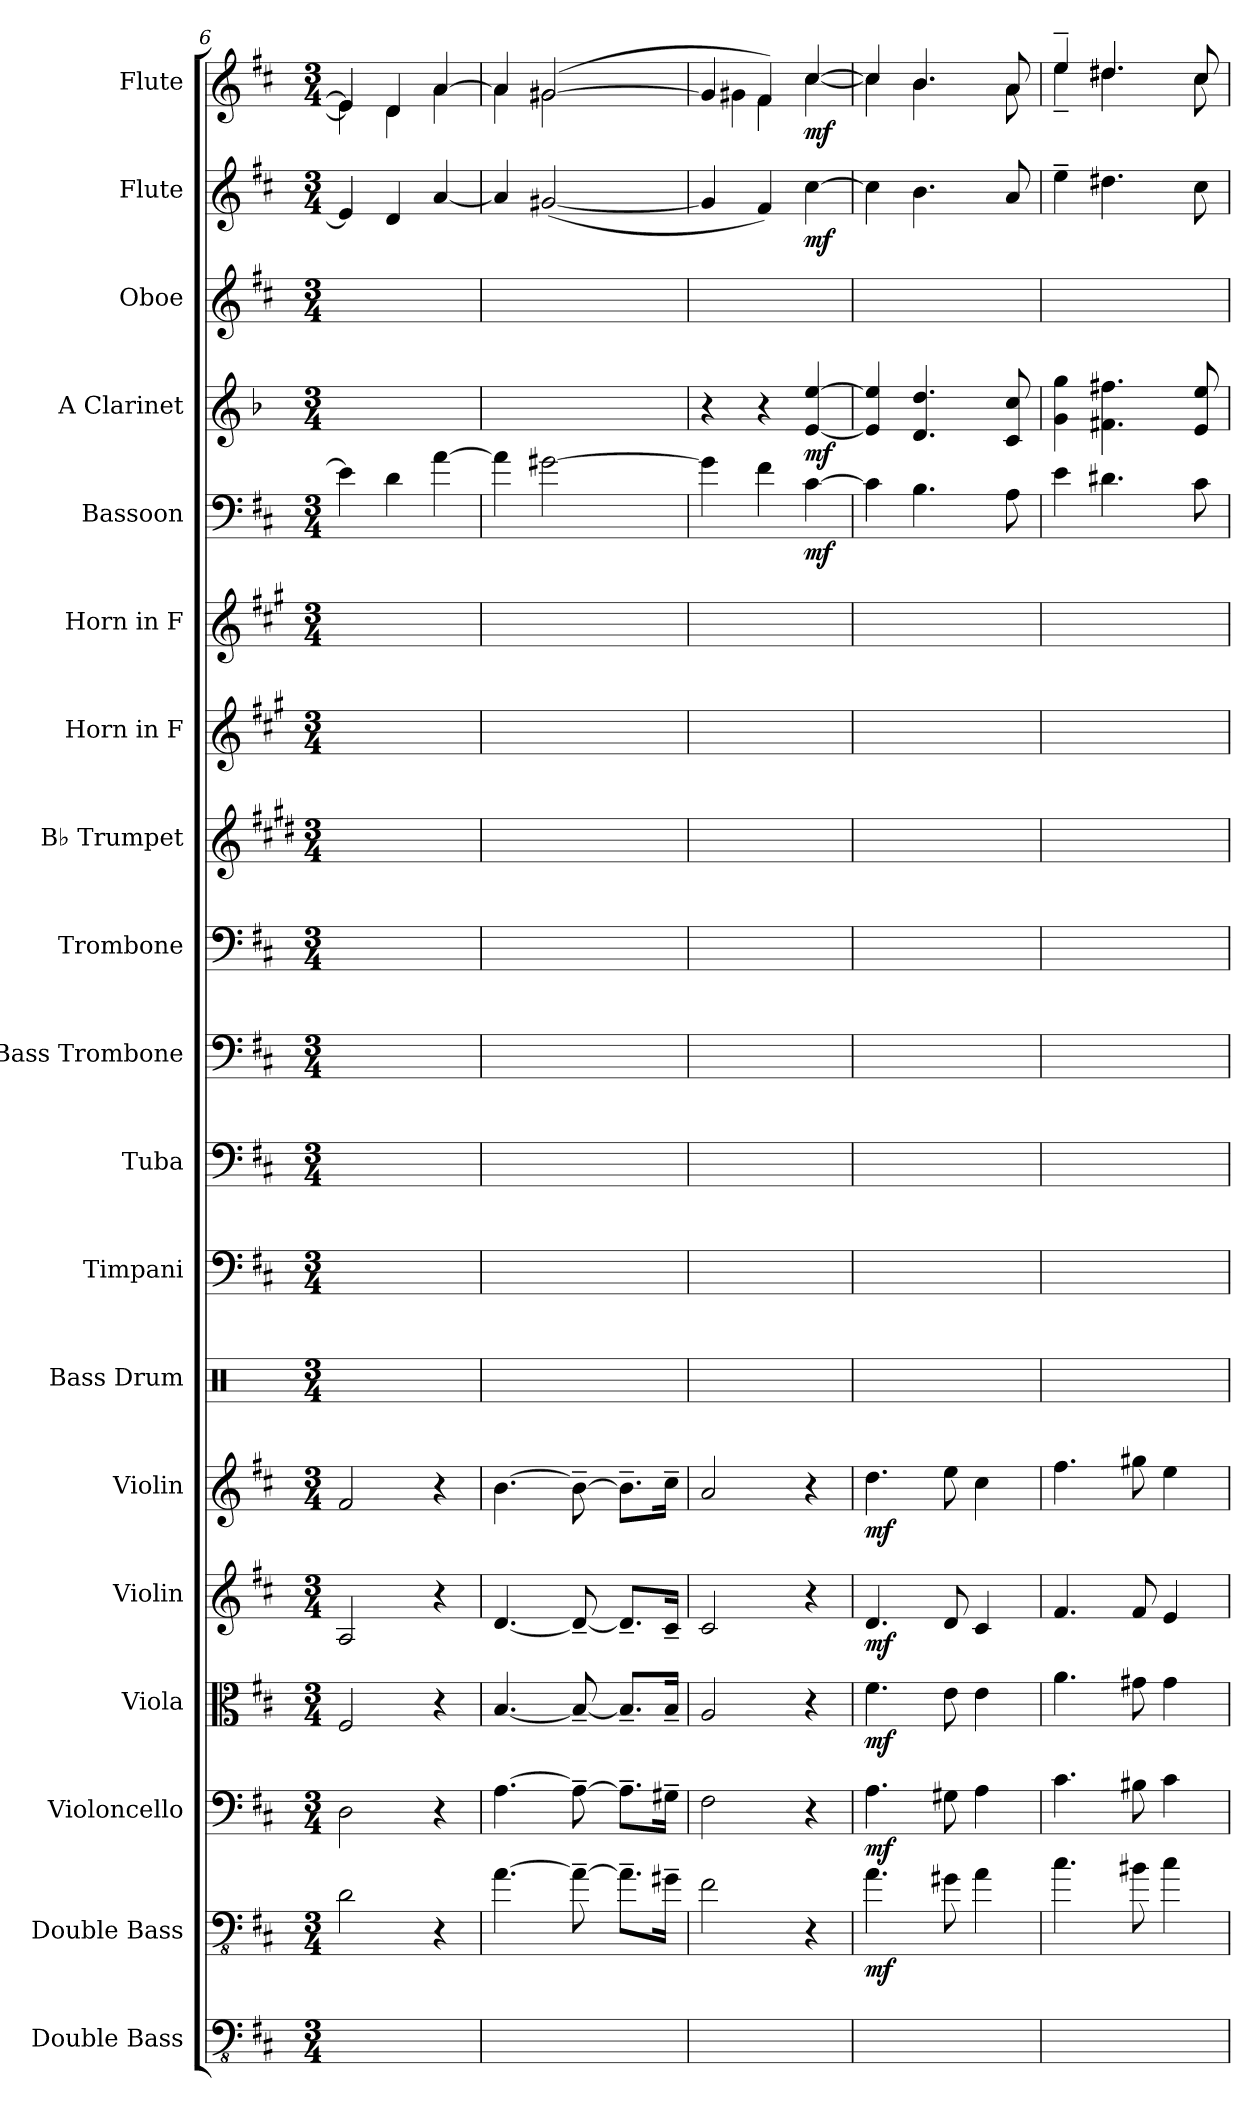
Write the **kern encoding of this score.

**kern	**kern	**dynam	**kern	**dynam	**kern	**dynam	**kern	**dynam	**kern	**dynam	**kern	**kern	**kern	**kern	**kern	**kern	**kern	**kern	**kern	**dynam	**kern	**dynam	**kern	**kern	**dynam	**kern	**dynam
*part19	*part18	*part18	*part17	*part17	*part16	*part16	*part15	*part15	*part14	*part14	*part13	*part12	*part11	*part10	*part9	*part8	*part7	*part6	*part5	*part5	*part4	*part4	*part3	*part2	*part2	*part1	*part1
*staff19	*staff18	*staff18	*staff17	*staff17	*staff16	*staff16	*staff15	*staff15	*staff14	*staff14	*staff13	*staff12	*staff11	*staff10	*staff9	*staff8	*staff7	*staff6	*staff5	*staff5	*staff4	*staff4	*staff3	*staff2	*staff2	*staff1	*staff1
*I"Double Bass	*I"Double Bass	*	*I"Violoncello	*	*I"Viola	*	*I"Violin	*	*I"Violin	*	*I"Bass Drum	*I"Timpani	*I"Tuba	*I"Bass Trombone	*I"Trombone	*I"B♭ Trumpet	*I"Horn in F	*I"Horn in F	*I"Bassoon	*	*I"A Clarinet	*	*I"Oboe	*I"Flute	*	*I"Flute	*
*I'Db.	*I'Db.	*	*I'Vlc.	*	*I'Vla.	*	*I'Vln.	*	*I'Vln.	*	*I'B. Dr.	*I'Timp.	*I'Tba.	*I'B. Trb.	*I'Trb.	*I'B♭ Tpt.	*	*	*I'Bsn.	*	*I'A Cl.	*	*I'Ob.	*I'Fl.	*	*I'Fl.	*
*clefFv4	*clefFv4	*	*clefF4	*	*clefC3	*	*clefG2	*	*clefG2	*	*clefX	*clefF4	*clefF4	*clefF4	*clefF4	*clefG2	*clefG2	*clefG2	*clefF4	*	*clefG2	*	*clefG2	*clefG2	*	*clefG2	*
*ITrd7c12	*ITrd7c12	*	*	*	*	*	*	*	*	*	*	*	*	*	*	*ITrd1c2	*ITrd4c7	*ITrd4c7	*	*	*ITrd2c3	*	*	*	*	*	*
*k[f#c#]	*k[f#c#]	*	*k[f#c#]	*	*k[f#c#]	*	*k[f#c#]	*	*k[f#c#]	*	*k[]	*k[f#c#]	*k[f#c#]	*k[f#c#]	*k[f#c#]	*k[f#c#]	*k[f#c#]	*k[f#c#]	*k[f#c#]	*	*k[f#c#]	*	*k[f#c#]	*k[f#c#]	*	*k[f#c#]	*
*M3/4	*M3/4	*	*M3/4	*	*M3/4	*	*M3/4	*	*M3/4	*	*M3/4	*M3/4	*M3/4	*M3/4	*M3/4	*M3/4	*M3/4	*M3/4	*M3/4	*	*M3/4	*	*M3/4	*M3/4	*	*M3/4	*
=6	=6	=6	=6	=6	=6	=6	=6	=6	=6	=6	=6	=6	=6	=6	=6	=6	=6	=6	=6	=6	=6	=6	=6	=6	=6	=6	=6
*	*	*	*	*	*	*	*	*	*	*	*	*	*	*	*	*	*	*	*	*	*	*	*	*	*	*^	*
2.ryy	2DD\	.	2D\	.	2F#/	.	2A/	.	2f#/	.	2.ryy	2.ryy	2.ryy	2.ryy	2.ryy	2.ryy	2.ryy	2.ryy	4e\]	.	2.ryy	.	2.ryy	4e/]	.	4e/]	4e\]	.
.	.	.	.	.	.	.	.	.	.	.	.	.	.	.	.	.	.	.	4d\	.	.	.	.	4d/	.	4d/	4d\	.
.	4r	.	4r	.	4r	.	4r	.	4r	.	.	.	.	.	.	.	.	.	[4a\	.	.	.	.	[4a/	.	[4a/	4a\	.
!!LO:PB:g=z	!!
=7	=7	=7	=7	=7	=7	=7	=7	=7	=7	=7	=7	=7	=7	=7	=7	=7	=7	=7	=7	=7	=7	=7	=7	=7	=7	=7	=7	=7
2.ryy	[4.AA\	.	[4.A\	.	[4.B/	.	[4.d/	.	[4.b\	.	2.ryy	2.ryy	2.ryy	2.ryy	2.ryy	2.ryy	2.ryy	2.ryy	4a\]	.	2.ryy	.	2.ryy	4a/]	.	4a/]	4a\	.
.	.	.	.	.	.	.	.	.	.	.	.	.	.	.	.	.	.	.	[2g#X\	.	.	.	.	(<[2g#X/	.	(>[2g#X/	2g#\	.
.	8AA~\_	.	8A~\_	.	8B~/_	.	8d~/_	.	8b~\_	.	.	.	.	.	.	.	.	.	.	.	.	.	.	.	.	.	.	.
.	8.AA~\L]	.	8.A~\L]	.	8.B~/L]	.	8.d~/L]	.	8.b~\L]	.	.	.	.	.	.	.	.	.	.	.	.	.	.	.	.	.	.	.
.	16GG#X~\Jk	.	16G#X~\Jk	.	16B~/Jk	.	16c#~/Jk	.	16cc#~\Jk	.	.	.	.	.	.	.	.	.	.	.	.	.	.	.	.	.	.	.
=8	=8	=8	=8	=8	=8	=8	=8	=8	=8	=8	=8	=8	=8	=8	=8	=8	=8	=8	=8	=8	=8	=8	=8	=8	=8	=8	=8	=8
2.ryy	2FF#\	.	2F#\	.	2A/	.	2c#/	.	2a/	.	2.ryy	2.ryy	2.ryy	2.ryy	2.ryy	2.ryy	2.ryy	2.ryy	4g#\]	.	4r	.	2.ryy	4g#/]	.	4g#/]	4g#X\	.
.	.	.	.	.	.	.	.	.	.	.	.	.	.	.	.	.	.	.	4f#\	.	4r	.	.	4f#/)	.	4f#/)	4f#\	.
!	!	!	!	!	!	!	!	!	!	!	!	!	!	!	!	!	!	!	!	!LO:DY:b	!	!LO:DY:b	!	!	!LO:DY:b	!	!	!LO:DY:b
.	4r	.	4r	.	4r	.	4r	.	4r	.	.	.	.	.	.	.	.	.	[4c#\	mf	[4c#/ [4cc#/	mf	.	[4cc#\	mf	[4cc#/	[4cc#\	mf
=9	=9	=9	=9	=9	=9	=9	=9	=9	=9	=9	=9	=9	=9	=9	=9	=9	=9	=9	=9	=9	=9	=9	=9	=9	=9	=9	=9	=9
!	!	!LO:DY:b	!	!LO:DY:b	!	!LO:DY:b	!	!LO:DY:b	!	!LO:DY:b	!	!	!	!	!	!	!	!	!	!	!	!	!	!	!	!	!	!
2.ryy	4.AA\	mf	4.A\	mf	4.f#\	mf	4.d/	mf	4.dd\	mf	2.ryy	2.ryy	2.ryy	2.ryy	2.ryy	2.ryy	2.ryy	2.ryy	4c#\]	.	4c#/] 4cc#/]	.	2.ryy	4cc#\]	.	4cc#/]	4cc#\]	.
.	.	.	.	.	.	.	.	.	.	.	.	.	.	.	.	.	.	.	4.B\	.	4.B/ 4.b/	.	.	4.b\	.	4.b/	4.b\	.
.	8GG#X\	.	8G#X\	.	8e\	.	8d/	.	8ee\	.	.	.	.	.	.	.	.	.	.	.	.	.	.	.	.	.	.	.
.	4AA\	.	4A\	.	4e\	.	4c#/	.	4cc#\	.	.	.	.	.	.	.	.	.	.	.	.	.	.	.	.	.	.	.
.	.	.	.	.	.	.	.	.	.	.	.	.	.	.	.	.	.	.	8A\	.	8A/ 8a/	.	.	8a/	.	8a/	8a\	.
=10	=10	=10	=10	=10	=10	=10	=10	=10	=10	=10	=10	=10	=10	=10	=10	=10	=10	=10	=10	=10	=10	=10	=10	=10	=10	=10	=10	=10
2.ryy	4.C#\	.	4.c#\	.	4.a\	.	4.f#/	.	4.ff#\	.	2.ryy	2.ryy	2.ryy	2.ryy	2.ryy	2.ryy	2.ryy	2.ryy	4e\	.	4e\ 4ee\	.	2.ryy	4ee~\	.	4ee~/	4ee~\	.
.	.	.	.	.	.	.	.	.	.	.	.	.	.	.	.	.	.	.	4.d#X\	.	4.d#X\ 4.dd#X\	.	.	4.dd#X\	.	4.dd#X/	4.dd#\	.
.	8BB#X\	.	8B#X\	.	8g#X\	.	8f#/	.	8gg#X\	.	.	.	.	.	.	.	.	.	.	.	.	.	.	.	.	.	.	.
.	4C#\	.	4c#\	.	4g#\	.	4e/	.	4ee\	.	.	.	.	.	.	.	.	.	.	.	.	.	.	.	.	.	.	.
.	.	.	.	.	.	.	.	.	.	.	.	.	.	.	.	.	.	.	8c#\	.	8c#/ 8cc#/	.	.	8cc#\	.	8cc#/	8cc#\	.
*	*	*	*	*	*	*	*	*	*	*	*	*	*	*	*	*	*	*	*	*	*	*	*	*	*	*v	*v	*
=	=	=	=	=	=	=	=	=	=	=	=	=	=	=	=	=	=	=	=	=	=	=	=	=	=	=	=
*-	*-	*-	*-	*-	*-	*-	*-	*-	*-	*-	*-	*-	*-	*-	*-	*-	*-	*-	*-	*-	*-	*-	*-	*-	*-	*-	*-
